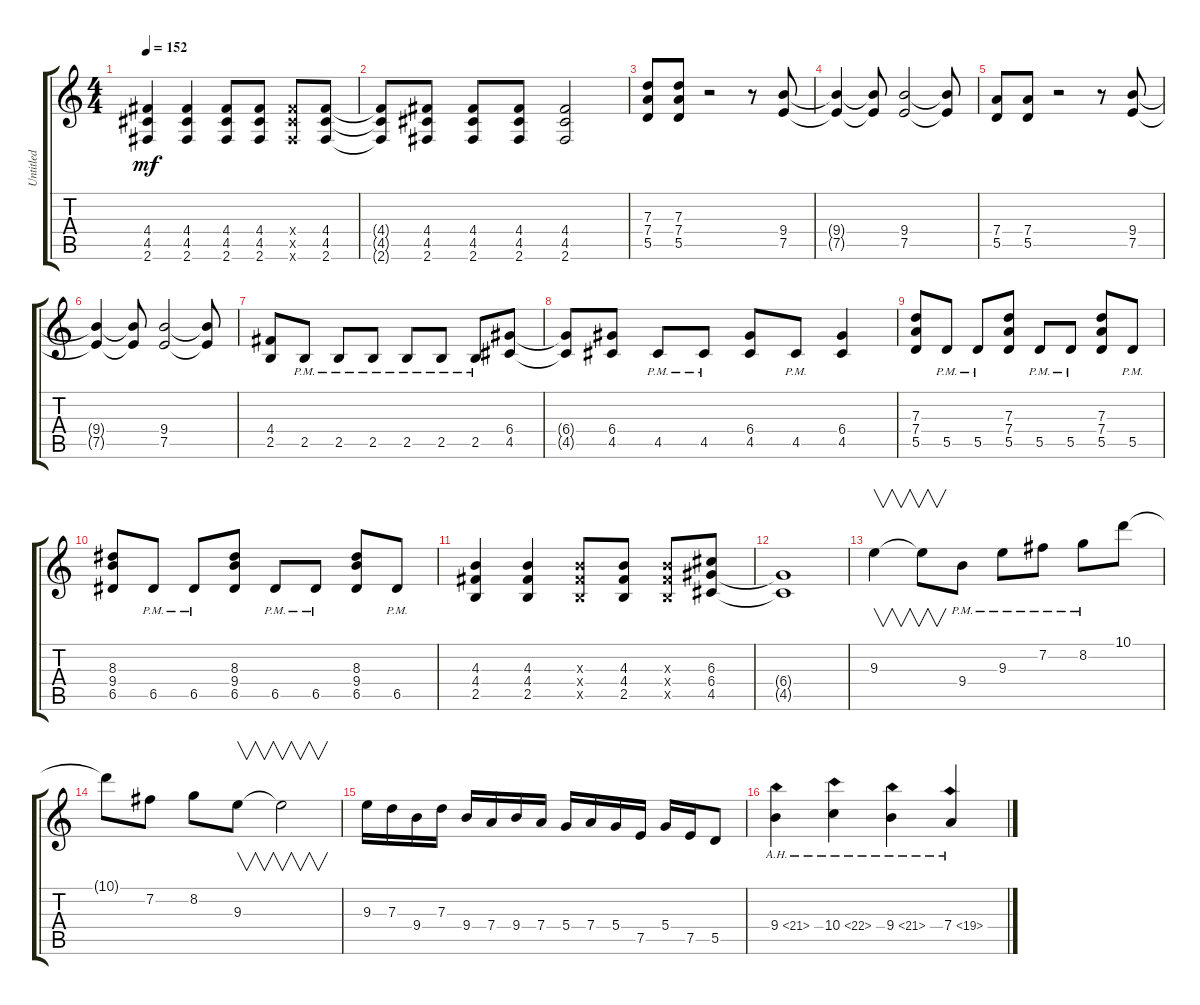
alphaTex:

\track ("Untitled" "Untitled") {instrument distortionguitar}
\staff {score tabs}
\tuning (E4 B3 G3 D3 A2 E2) {hide}
\ts (4 4)
\tempo 152
\clef g2
\ks c
(4.4 4.5 2.6).4{dy mf} (4.4 4.5 2.6).4 (4.4 4.5 2.6).8 (4.4 4.5 2.6).8 (4.4{x} 4.5{x} 2.6{x}).8 (4.4 4.5 2.6).8 |
(4.4{t} 4.5{t} 2.6{t}).8 (4.4 4.5 2.6).8 (4.4 4.5 2.6).8 (4.4 4.5 2.6).8 (4.4 4.5 2.6).2 |
(7.3 7.4 5.5).8 (7.3 7.4 5.5).8 r.2 r.8 (9.4 7.5).8 |
(9.4{t} 7.5{t}).4 (9.4{t} 7.5{t}).8 (9.4 7.5).2 (9.4{t} 7.5{t}).8 |
(7.4 5.5).8 (7.4 5.5).8 r.2 r.8 (9.4 7.5).8 |
(9.4{t} 7.5{t}).4 (9.4{t} 7.5{t}).8 (9.4 7.5).2 (9.4{t} 7.5{t}).8 |
(4.4 2.5).8 2.5{pm}.8 2.5{pm}.8 2.5{pm}.8 2.5{pm}.8 2.5{pm}.8 2.5{pm}.8 (6.4 4.5).8 |
(6.4{t} 4.5{t}).8 (6.4 4.5).8 4.5{pm}.8 4.5{pm}.8 (6.4 4.5).8 4.5{pm}.8 (6.4 4.5).4 |
(7.3 7.4 5.5).8 5.5{pm}.8 5.5{pm}.8 (7.3 7.4 5.5).8 5.5{pm}.8 5.5{pm}.8 (7.3 7.4 5.5).8 5.5{pm}.8 |
(8.3 9.4 6.5).8 6.5{pm}.8 6.5{pm}.8 (8.3 9.4 6.5).8 6.5{pm}.8 6.5{pm}.8 (8.3 9.4 6.5).8 6.5{pm}.8 |
(4.3 4.4 2.5).4 (4.3 4.4 2.5).4 (4.3{x} 4.4{x} 2.5{x}).8 (4.3 4.4 2.5).8 (4.3{x} 4.4{x} 2.5{x}).8 (6.3 6.4 4.5).8 |
(6.4{t} 4.5{t}).1 |
9.3.4{v} 9.3{t}.8{v} 9.4{pm}.8 9.3{pm}.8 7.2{pm}.8 8.2{pm}.8 10.1.8 |
10.1{t}.8 7.2.8 8.2.8 9.3.8{v} 9.3{t}.2{v} |
9.3.16 7.3.16 9.4.16 7.3.16 9.4.16 7.4.16 9.4.16 7.4.16 5.4.16 7.4.16 5.4.16 7.5.16 5.4.16 7.5.16 5.5.8 |
9.4{ah 12}.4 10.4{ah 12}.4 9.4{ah 12}.4 7.4{ah 12}.4
